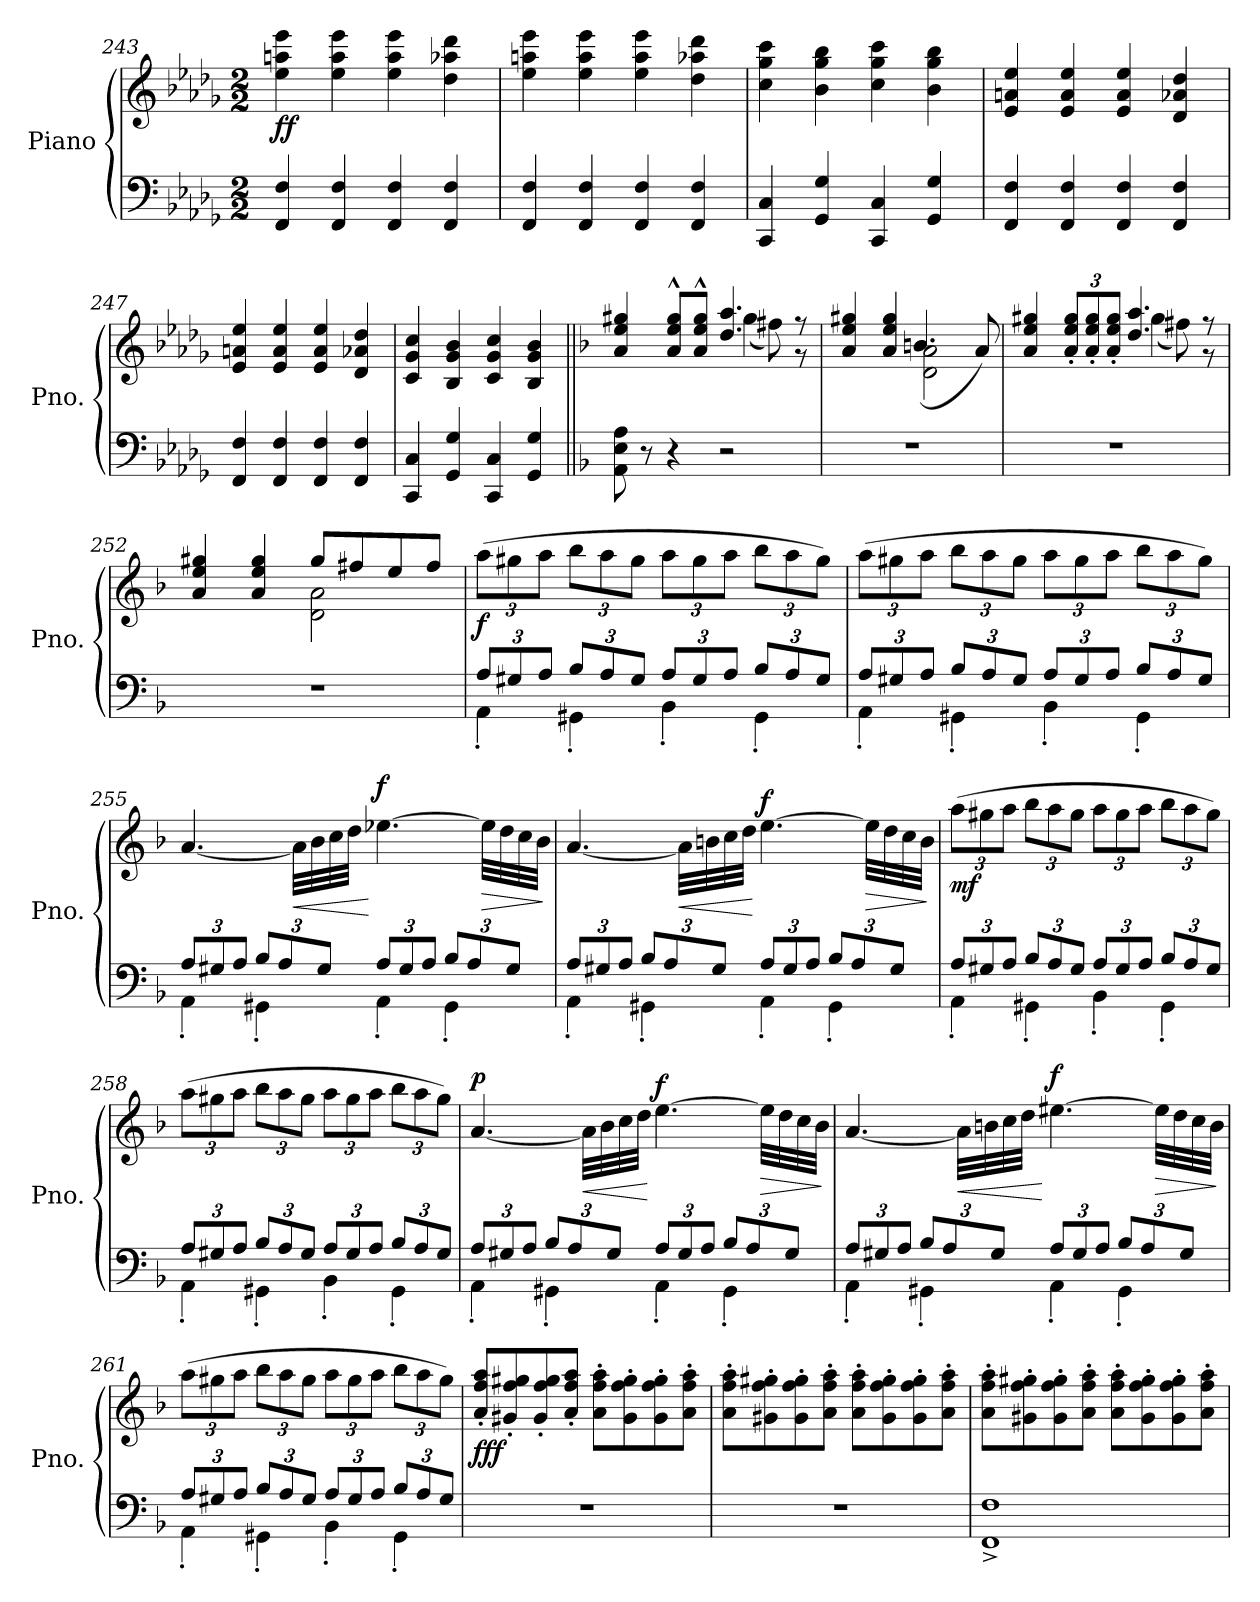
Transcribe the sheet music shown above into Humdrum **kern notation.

**kern	**kern	**dynam
*part1	*part1	*part1
*staff2	*staff1	*staff1/2
*I"Piano	*	*
*I'Pno.	*	*
*clefF4	*clefG2	*
*k[b-e-a-d-g-]	*k[b-e-a-d-g-]	*
*D-:	*D-:	*
*M2/2	*M2/2	*
=243	=243	=243
!	!	!LO:DY:b
4FF/ 4F/	4ee-\ 4aan\ 4eee-\	ff
4FF/ 4F/	4ee-\ 4aa\ 4eee-\	.
4FF/ 4F/	4ee-\ 4aa\ 4eee-\	.
4FF/ 4F/	4dd-\ 4aa-X\ 4ddd-\	.
!!LO:PB:g=z
=244	=244	=244
4FF/ 4F/	4ee-\ 4aan\ 4eee-\	.
4FF/ 4F/	4ee-\ 4aa\ 4eee-\	.
4FF/ 4F/	4ee-\ 4aa\ 4eee-\	.
4FF/ 4F/	4dd-\ 4aa-X\ 4ddd-\	.
=245	=245	=245
4CC/ 4C/	4cc\ 4gg-\ 4ccc\	.
4GG-/ 4G-/	4b-\ 4gg-\ 4bb-\	.
4CC/ 4C/	4cc\ 4gg-\ 4ccc\	.
4GG-/ 4G-/	4b-\ 4gg-\ 4bb-\	.
!!LO:PB:g=z
=246	=246	=246
4FF/ 4F/	4e-/ 4an/ 4ee-/	.
4FF/ 4F/	4e-/ 4a/ 4ee-/	.
4FF/ 4F/	4e-/ 4a/ 4ee-/	.
4FF/ 4F/	4d-/ 4a-X/ 4dd-/	.
=247	=247	=247
4FF/ 4F/	4e-/ 4an/ 4ee-/	.
4FF/ 4F/	4e-/ 4a/ 4ee-/	.
4FF/ 4F/	4e-/ 4a/ 4ee-/	.
4FF/ 4F/	4d-/ 4a-X/ 4dd-/	.
!!LO:PB:g=z
=248	=248	=248
4CC/ 4C/	4c/ 4g-/ 4cc/	.
4GG-/ 4G-/	4B-/ 4g-/ 4b-/	.
4CC/ 4C/	4c/ 4g-/ 4cc/	.
4GG-/ 4G-/	4B-/ 4g-/ 4b-/	.
=249||	=249||	=249||
*k[b-]	*k[b-]	*
*F:	*F:	*
*	*^	*
8AA\ 8E\ 8A\	4a/ 4ee/ 4gg#X/	2ryy	.
8r	.	.	.
4r	8a/^^ 8ee/^^ 8gg#/^^L	.	.
.	8a/^^ 8ee/^^ 8gg#/^^J	.	.
2r	4.dd/ 4.aa/	(4gg#\	.
.	.	8ff#X\)	.
.	8r	8r	.
!!LO:PB:g=z	!!
=250	=250	=250	=250
1r	4a/ 4ee/ 4gg#X/	2ryy	.
.	4a/ 4ee/ 4gg#/	.	.
.	2d\ 2a\	(4.bn/	.
.	.	8a/)	.
=251	=251	=251	=251
1r	4a/ 4ee/ 4gg#X/	2ryy	.
*	*Xbrackettup	*	*
.	12a/' 12ee/' 12gg#/'L	.	.
.	12a/' 12ee/' 12gg#/'	.	.
.	12a/' 12ee/' 12gg#/'J	.	.
.	4.dd/ 4.aa/	(4gg#\	.
.	.	8ff#X\)	.
.	8r	8r	.
=252	=252	=252	=252
1r	4a/ 4ee/ 4gg#X/	2ryy	.
.	4a/ 4ee/ 4gg#/	.	.
.	2d\ 2a\	8gg#/L	.
.	.	8ff#X/	.
.	.	8ee/	.
.	.	8ff#/J	.
*	*v	*v	*
=253	=253	=253
*Xbrackettup	*	*
*^	*^	*
!	!	!	!	!LO:DY:b
*	*	*v	*v	*
12A/L	4AA'\	(12aa\L	f
12G#X/	.	12gg#X\	.
12A/J	.	12aa\J	.
12B-/L	4GG#X'\	12bb-\L	.
12A/	.	12aa\	.
12G#/J	.	12gg#\J	.
12A/L	4BB-'\	12aa\L	.
12G#/	.	12gg#\	.
12A/J	.	12aa\J	.
12B-/L	4GG#'\	12bb-\L	.
12A/	.	12aa\	.
12G#/J	.	12gg#\J)	.
!!LO:PB:g=z
=254	=254	=254	=254
12A/L	4AA'\	(12aa\L	.
12G#X/	.	12gg#X\	.
12A/J	.	12aa\J	.
12B-/L	4GG#X'\	12bb-\L	.
12A/	.	12aa\	.
12G#/J	.	12gg#\J	.
12A/L	4BB-'\	12aa\L	.
12G#/	.	12gg#\	.
12A/J	.	12aa\J	.
12B-/L	4GG#'\	12bb-\L	.
12A/	.	12aa\	.
12G#/J	.	12gg#\J)	.
!!LO:PB:g=z
=255	=255	=255	=255
!	!	!	!LO:DY:b=2
!	!	!	!LO:DY:n=1:a
12A/L	4AA'\	[4.a/	mf p
12G#X/	.	.	.
12A/J	.	.	.
12B-/L	4GG#X'\	.	.
12A/	.	.	.
!	!	!	!LO:HP:b
.	.	32a\LLL]	<
.	.	32b-\	.
12G#/J	.	.	.
.	.	32cc\	.
.	.	32dd\JJJ	.
!	!	!	!LO:DY:n=2:a
12A/L	4AA'\	[4.ee-X\	[ f
12G#/	.	.	.
12A/J	.	.	.
12B-/L	4GG#'\	.	.
12A/	.	.	.
!	!	!	!LO:HP:b
.	.	32ee-\LLL]	>
.	.	32dd\	.
12G#/J	.	.	.
.	.	32cc\	.
.	.	32b-\JJJ	.
*v	*v	*	*
.	.	]
!!LO:PB:g=z
=256	=256	=256
*^	*	*
12A/L	4AA'\	[4.a/	.
12G#X/	.	.	.
12A/J	.	.	.
12B-/L	4GG#X'\	.	.
12A/	.	.	.
!	!	!	!LO:HP:b
.	.	32a\LLL]	<
.	.	32bn\	.
12G#/J	.	.	.
.	.	32cc\	.
.	.	32dd\JJJ	.
!	!	!	!LO:DY:n=1:a
12A/L	4AA'\	[4.ee\	[ f
12G#/	.	.	.
12A/J	.	.	.
12B-/L	4GG#'\	.	.
12A/	.	.	.
!	!	!	!LO:HP:b
.	.	32ee\LLL]	>
.	.	32dd\	.
12G#/J	.	.	.
.	.	32cc\	.
.	.	32b\JJJ	.
*v	*v	*	*
.	.	]
!!LO:PB:g=z
=257	=257	=257
*^	*	*
!	!	!	!LO:DY:b
12A/L	4AA'\	(12aa\L	mf
12G#X/	.	12gg#X\	.
12A/J	.	12aa\J	.
12B-/L	4GG#X'\	12bb-\L	.
12A/	.	12aa\	.
12G#/J	.	12gg#\J	.
12A/L	4BB-'\	12aa\L	.
12G#/	.	12gg#\	.
12A/J	.	12aa\J	.
12B-/L	4GG#'\	12bb-\L	.
12A/	.	12aa\	.
12G#/J	.	12gg#\J)	.
!!LO:PB:g=z
=258	=258	=258	=258
12A/L	4AA'\	(12aa\L	.
12G#X/	.	12gg#X\	.
12A/J	.	12aa\J	.
12B-/L	4GG#X'\	12bb-\L	.
12A/	.	12aa\	.
12G#/J	.	12gg#\J	.
12A/L	4BB-'\	12aa\L	.
12G#/	.	12gg#\	.
12A/J	.	12aa\J	.
12B-/L	4GG#'\	12bb-\L	.
12A/	.	12aa\	.
12G#/J	.	12gg#\J)	.
!!LO:PB:g=z
=259	=259	=259	=259
!	!	!	!LO:DY:a
12A/L	4AA'\	[4.a/	p
12G#X/	.	.	.
12A/J	.	.	.
12B-/L	4GG#X'\	.	.
12A/	.	.	.
!	!	!	!LO:HP:b
.	.	32a\LLL]	<
.	.	32b-\	.
12G#/J	.	.	.
.	.	32cc\	.
.	.	32dd\JJJ	.
!	!	!	!LO:DY:n=1:a
12A/L	4AA'\	[4.ee\	[ f
12G#/	.	.	.
12A/J	.	.	.
12B-/L	4GG#'\	.	.
12A/	.	.	.
!	!	!	!LO:HP:b
.	.	32ee\LLL]	>
.	.	32dd\	.
12G#/J	.	.	.
.	.	32cc\	.
.	.	32b-\JJJ	.
*v	*v	*	*
.	.	]
!!LO:PB:g=z
=260	=260	=260
*^	*	*
12A/L	4AA'\	[4.a/	.
12G#X/	.	.	.
12A/J	.	.	.
12B-/L	4GG#X'\	.	.
12A/	.	.	.
!	!	!	!LO:HP:b
.	.	32a\LLL]	<
.	.	32bn\	.
12G#/J	.	.	.
.	.	32cc\	.
.	.	32dd\JJJ	.
!	!	!	!LO:DY:n=1:a
12A/L	4AA'\	[4.ee#X\	[ f
12G#/	.	.	.
12A/J	.	.	.
12B-/L	4GG#'\	.	.
12A/	.	.	.
!	!	!	!LO:HP:b
.	.	32ee#\LLL]	>
.	.	32dd\	.
12G#/J	.	.	.
.	.	32cc\	.
.	.	32b\JJJ	.
*v	*v	*	*
.	.	]
!!LO:PB:g=z
=261	=261	=261
*^	*	*
12A/L	4AA'\	(12aa\L	.
12G#X/	.	12gg#X\	.
12A/J	.	12aa\J	.
12B-/L	4GG#X'\	12bb-\L	.
12A/	.	12aa\	.
12G#/J	.	12gg#\J	.
12A/L	4BB-'\	12aa\L	.
12G#/	.	12gg#\	.
12A/J	.	12aa\J	.
12B-/L	4GG#'\	12bb-\L	.
12A/	.	12aa\	.
12G#/J	.	12gg#\J)	.
*v	*v	*	*
=262	=262	=262
!	!	!LO:DY:b
1r	8a/' 8ff/' 8aa/'L	fff
.	8g#X/' 8ff/' 8gg#X/'	.
.	8g#/' 8ff/' 8gg#/'	.
.	8a/' 8ff/' 8aa/'J	.
.	8a\' 8ff\' 8aa\'L	.
.	8g#\' 8ff\' 8gg#\'	.
.	8g#\' 8ff\' 8gg#\'	.
.	8a\' 8ff\' 8aa\'J	.
!!LO:PB:g=z
=263	=263	=263
1r	8a\' 8ff\' 8aa\'L	.
.	8g#X\' 8ff\' 8gg#X\'	.
.	8g#\' 8ff\' 8gg#\'	.
.	8a\' 8ff\' 8aa\'J	.
.	8a\' 8ff\' 8aa\'L	.
.	8g#\' 8ff\' 8gg#\'	.
.	8g#\' 8ff\' 8gg#\'	.
.	8a\' 8ff\' 8aa\'J	.
=264	=264	=264
1FF^ 1F^	8a\' 8ff\' 8aa\'L	.
.	8g#X\' 8ff\' 8gg#X\'	.
.	8g#\' 8ff\' 8gg#\'	.
.	8a\' 8ff\' 8aa\'J	.
.	8a\' 8ff\' 8aa\'L	.
.	8g#\' 8ff\' 8gg#\'	.
.	8g#\' 8ff\' 8gg#\'	.
.	8a\' 8ff\' 8aa\'J	.
=	=	=
*-	*-	*-
